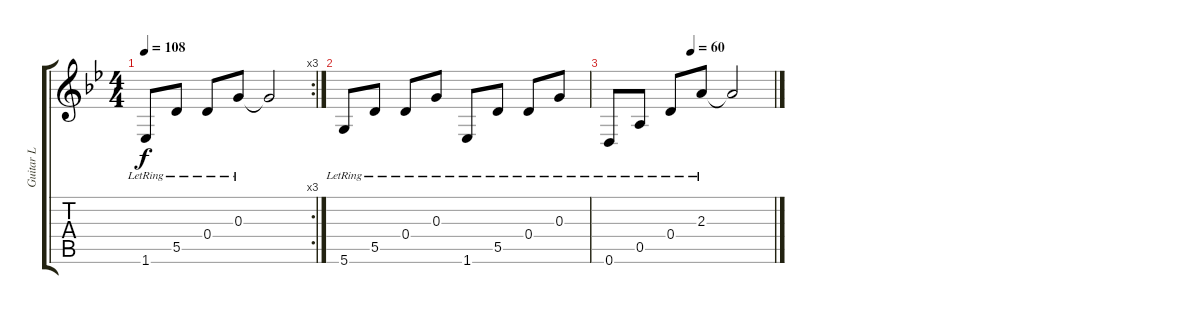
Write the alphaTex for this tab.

\track ("Guitar L" "Guitar L") {instrument distortionguitar}
\staff {score tabs}
\tuning (E4 B3 G3 D3 A2 D2) {hide}
\rc 3
\ts (4 4)
\tempo 108
\clef g2
\ks bb
1.6{lr}.8{dy f} 5.5{lr}.8 0.4{lr}.8 0.3{lr}.8 0.3{t}.2 |
5.6{lr}.8 5.5{lr}.8 0.4{lr}.8 0.3{lr}.8 1.6{lr}.8 5.5{lr}.8 0.4{lr}.8 0.3{lr}.8 |
\tempo (60 0.5)
0.6{lr}.8 0.5{lr}.8 0.4{lr}.8 2.3{lr}.8 2.3{t}.2
